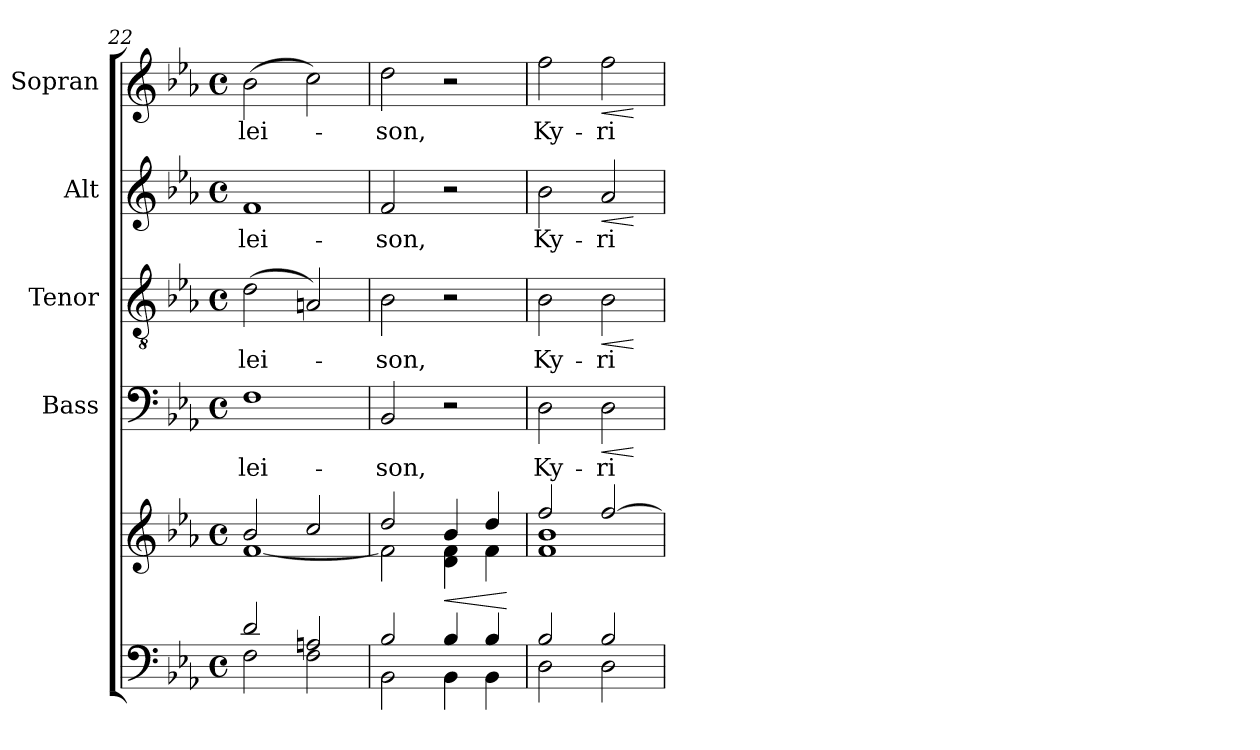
**kern	**kern	**dynam	**kern	**text	**dynam	**kern	**text	**dynam	**kern	**text	**dynam	**kern	**text	**dynam
*part5	*part5	*part5	*part4	*part4	*part4	*part3	*part3	*part3	*part2	*part2	*part2	*part1	*part1	*part1
*staff6	*staff5	*staff5/6	*staff4	*staff4	*staff4	*staff3	*staff3	*staff3	*staff2	*staff2	*staff2	*staff1	*staff1	*staff1
*	*	*	*I"Bass	*	*	*I"Tenor	*	*	*I"Alt	*	*	*I"Sopran	*	*
*	*	*	*I'B.	*	*	*I'T.	*	*	*I'A.	*	*	*I'S.	*	*
*clefF4	*clefG2	*	*clefF4	*	*	*clefGv2	*	*	*clefG2	*	*	*clefG2	*	*
*k[b-e-a-]	*k[b-e-a-]	*	*k[b-e-a-]	*	*	*k[b-e-a-]	*	*	*k[b-e-a-]	*	*	*k[b-e-a-]	*	*
*E-:	*E-:	*	*E-:	*	*	*E-:	*	*	*E-:	*	*	*E-:	*	*
*M4/4	*M4/4	*	*M4/4	*	*	*M4/4	*	*	*M4/4	*	*	*M4/4	*	*
*met(c)	*met(c)	*	*met(c)	*	*	*met(c)	*	*	*met(c)	*	*	*met(c)	*	*
=22	=22	=22	=22	=22	=22	=22	=22	=22	=22	=22	=22	=22	=22	=22
*^	*^	*	*	*	*	*	*	*	*	*	*	*	*	*
!	!	!	!	!	!	!LO:LY:b	!	!	!LO:LY:b	!	!	!LO:LY:b	!	!	!LO:LY:b	!
2d/	2F\	2b-/	[<1f	.	1F	-lei-	.	(>2d\	-lei-	.	1f	-lei-	.	(>2b-\	-lei-	.
2An/	2F\	2cc/	.	.	.	.	.	2An/)	.	.	.	.	.	2cc\)	.	.
=23	=23	=23	=23	=23	=23	=23	=23	=23	=23	=23	=23	=23	=23	=23	=23	=23
!	!	!	!	!	!	!LO:LY:b	!	!	!LO:LY:b	!	!	!LO:LY:b	!	!	!LO:LY:b	!
2B-/	2BB-\	2dd/	2f\]	.	2BB-/	-son,	.	2B-\	-son,	.	2f/	-son,	.	2dd\	-son,	.
!	!	!	!	!LO:HP:b	!	!	!	!	!	!	!	!	!	!	!	!
4B-/	4BB-\	4b-/	4d\ 4f\	<	2r	.	.	2r	.	.	2r	.	.	2r	.	.
4B-/	4BB-\	4dd/	4f\	.	.	.	.	.	.	.	.	.	.	.	.	.
*v	*v	*	*	*	*	*	*	*	*	*	*	*	*	*	*	*
*	*v	*v	*	*	*	*	*	*	*	*	*	*	*	*	*
.	.	[	.	.	.	.	.	.	.	.	.	.	.	.
=24	=24	=24	=24	=24	=24	=24	=24	=24	=24	=24	=24	=24	=24	=24
*^	*^	*	*	*	*	*	*	*	*	*	*	*	*	*
!	!	!	!	!	!	!LO:LY:b	!	!	!LO:LY:b	!	!	!LO:LY:b	!	!	!LO:LY:b	!
2B-/	2D\	2ff/	1f 1b-	.	2D\	Ky-	.	2B-\	Ky-	.	2b-\	Ky-	.	2ff\	Ky-	.
!	!	!	!	!	!	!LO:LY:b	!LO:HP:b	!	!LO:LY:b	!LO:HP:b	!	!LO:LY:b	!LO:HP:b	!	!LO:LY:b	!LO:HP:b
2B-/	2D\	[>2ff/	.	.	2D\	-ri-	<	2B-\	-ri-	<	2a-/	-ri-	<	2ff\	-ri-	<
*v	*v	*	*	*	*	*	*	*	*	*	*	*	*	*	*	*
*	*v	*v	*	*	*	*	*	*	*	*	*	*	*	*	*
.	.	.	.	.	[	.	.	[	.	.	[	.	.	[
=	=	=	=	=	=	=	=	=	=	=	=	=	=	=
*-	*-	*-	*-	*-	*-	*-	*-	*-	*-	*-	*-	*-	*-	*-
